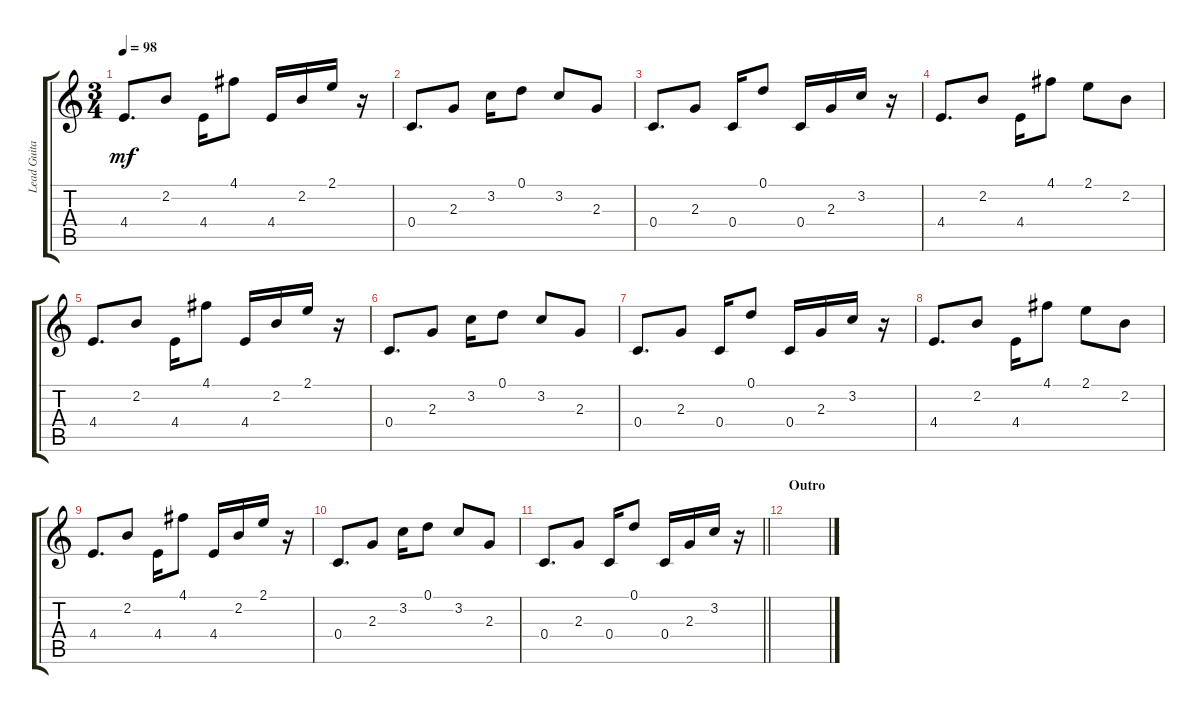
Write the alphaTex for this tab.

\track ("Lead Guitar" "Lead Guita") {instrument acousticguitarsteel}
\staff {score tabs}
\tuning (D4 A3 F3 C3 G2 C2) {hide}
\ts (3 4)
\tempo 98
\clef g2
\ks c
4.4.8{d dy mf} 2.2.8 4.4.16 4.1.8 4.4.16 2.2.16 2.1.16 r.16 |
0.4.8{d} 2.3.8 3.2.16 0.1.8 3.2.8 2.3.8 |
0.4.8{d} 2.3.8 0.4.16 0.1.8 0.4.16 2.3.16 3.2.16 r.16 |
4.4.8{d} 2.2.8 4.4.16 4.1.8 2.1.8 2.2.8 |
4.4.8{d} 2.2.8 4.4.16 4.1.8 4.4.16 2.2.16 2.1.16 r.16 |
0.4.8{d} 2.3.8 3.2.16 0.1.8 3.2.8 2.3.8 |
0.4.8{d} 2.3.8 0.4.16 0.1.8 0.4.16 2.3.16 3.2.16 r.16 |
4.4.8{d} 2.2.8 4.4.16 4.1.8 2.1.8 2.2.8 |
4.4.8{d} 2.2.8 4.4.16 4.1.8 4.4.16 2.2.16 2.1.16 r.16 |
0.4.8{d} 2.3.8 3.2.16 0.1.8 3.2.8 2.3.8 |
\barLineRight lightlight
0.4.8{d} 2.3.8 0.4.16 0.1.8 0.4.16 2.3.16 3.2.16 r.16 |
\section ("" "Outro")
